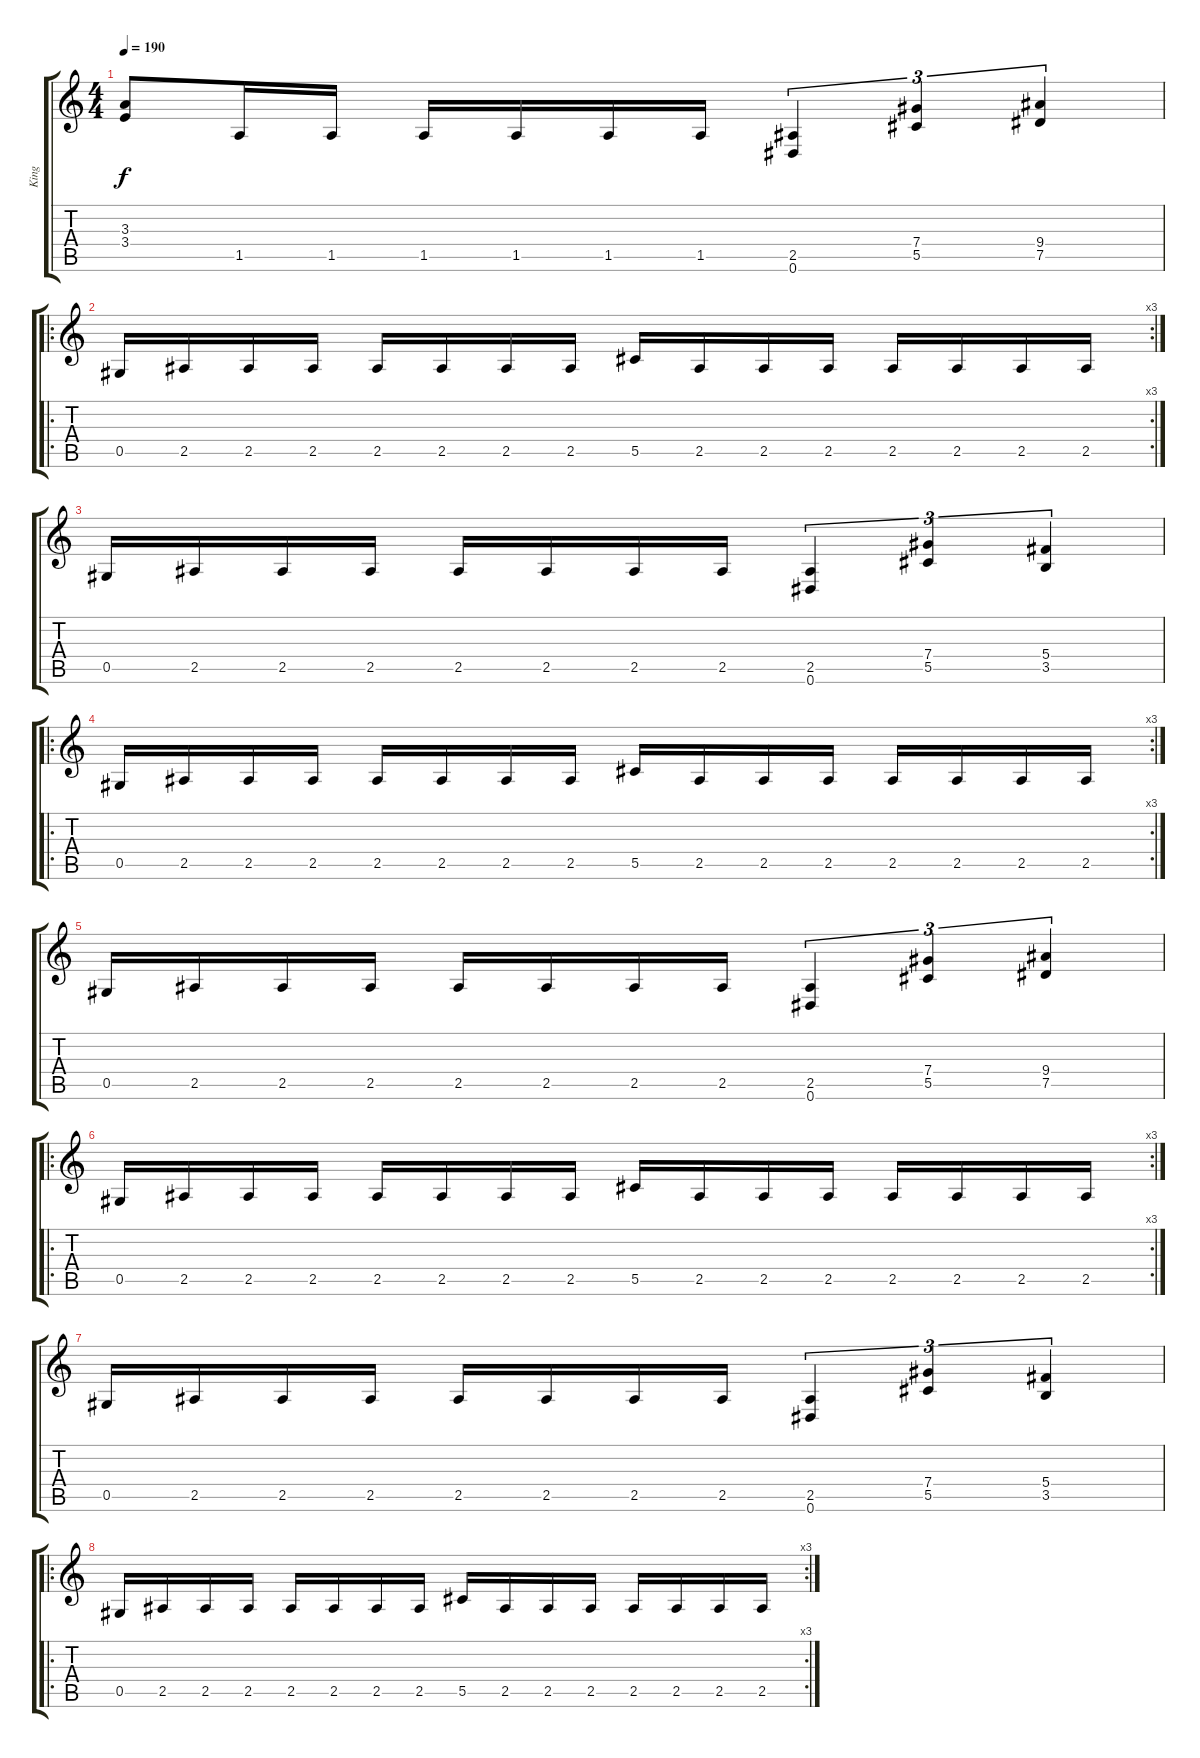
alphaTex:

\track ("King" "King") {instrument distortionguitar}
\staff {score tabs}
\tuning (Eb4 Bb3 Gb3 Db3 Ab2 Eb2) {hide}
\ts (4 4)
\tempo 190
\clef g2
\ks c
(3.3 3.4).8{dy f} 1.5.16 1.5.16 1.5.16 1.5.16 1.5.16 1.5.16 (2.5 0.6).4{tu (3 2)} (7.4 5.5).4{tu (3 2)} (9.4 7.5).4{tu (3 2)} |
\ro
\rc 3
0.5.16 2.5.16 2.5.16 2.5.16 2.5.16 2.5.16 2.5.16 2.5.16 5.5.16 2.5.16 2.5.16 2.5.16 2.5.16 2.5.16 2.5.16 2.5.16 |
0.5.16 2.5.16 2.5.16 2.5.16 2.5.16 2.5.16 2.5.16 2.5.16 (2.5 0.6).4{tu (3 2)} (7.4 5.5).4{tu (3 2)} (5.4 3.5).4{tu (3 2)} |
\ro
\rc 3
0.5.16 2.5.16 2.5.16 2.5.16 2.5.16 2.5.16 2.5.16 2.5.16 5.5.16 2.5.16 2.5.16 2.5.16 2.5.16 2.5.16 2.5.16 2.5.16 |
0.5.16 2.5.16 2.5.16 2.5.16 2.5.16 2.5.16 2.5.16 2.5.16 (2.5 0.6).4{tu (3 2)} (7.4 5.5).4{tu (3 2)} (9.4 7.5).4{tu (3 2)} |
\ro
\rc 3
0.5.16 2.5.16 2.5.16 2.5.16 2.5.16 2.5.16 2.5.16 2.5.16 5.5.16 2.5.16 2.5.16 2.5.16 2.5.16 2.5.16 2.5.16 2.5.16 |
0.5.16 2.5.16 2.5.16 2.5.16 2.5.16 2.5.16 2.5.16 2.5.16 (2.5 0.6).4{tu (3 2)} (7.4 5.5).4{tu (3 2)} (5.4 3.5).4{tu (3 2)} |
\ro
\rc 3
0.5.16 2.5.16 2.5.16 2.5.16 2.5.16 2.5.16 2.5.16 2.5.16 5.5.16 2.5.16 2.5.16 2.5.16 2.5.16 2.5.16 2.5.16 2.5.16
